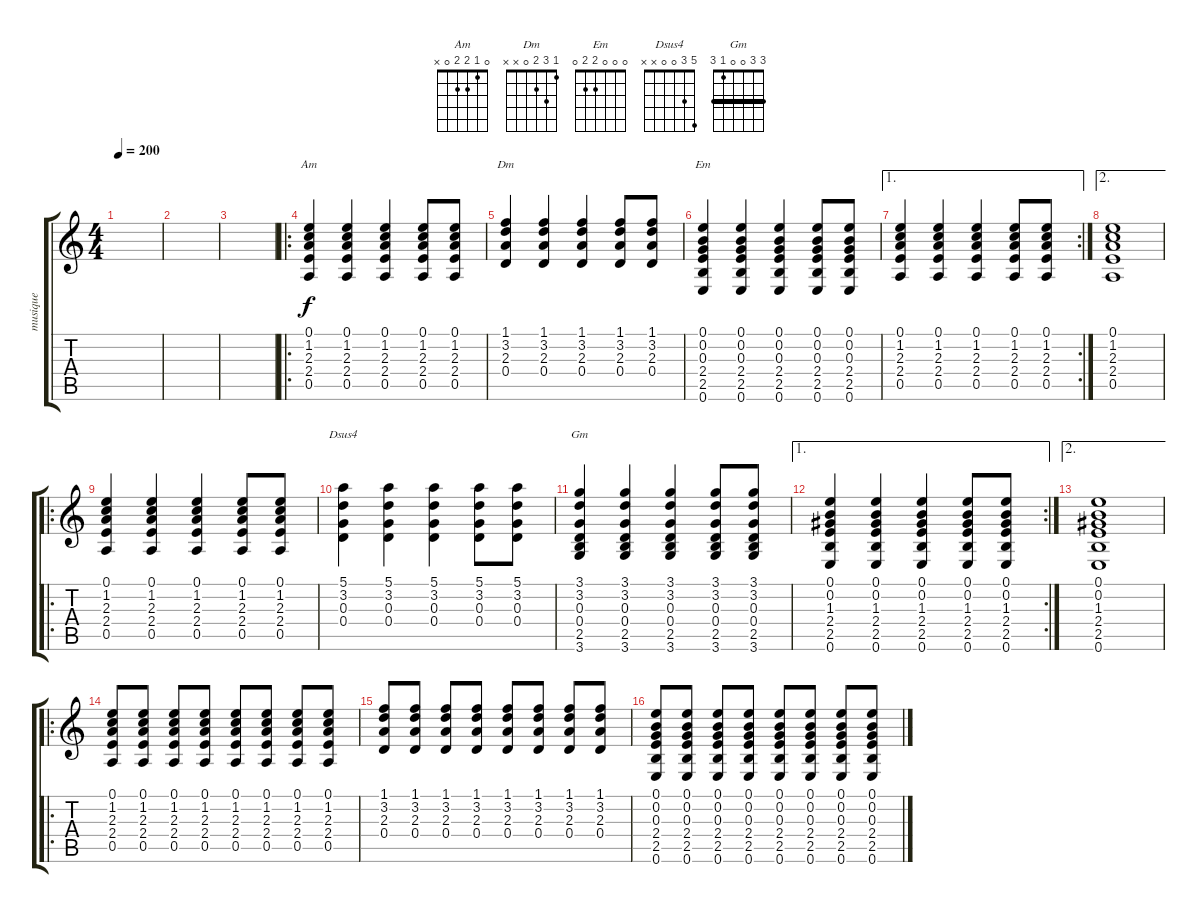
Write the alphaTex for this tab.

\track ("musique" "musique") {instrument acousticguitarsteel}
\staff {score tabs}
\tuning (E4 B3 G3 D3 A2 E2) {hide}
\chord ("Am" 0 1 2 2 0 x)
\chord ("Dm" 1 3 2 0 x x)
\chord ("Em" 0 0 0 2 2 0)
\chord ("Dsus4" 5 3 0 0 x x)
\chord ("Gm" 3 3 0 0 1 3) {barre 3}
\ts (4 4)
\tempo 200
\clef g2
\ks c
|
|
|
\ro
(0.1 1.2 2.3 2.4 0.5).4{ch "Am"} (0.1 1.2 2.3 2.4 0.5).4 (0.1 1.2 2.3 2.4 0.5).4 (0.1 1.2 2.3 2.4 0.5).8 (0.1 1.2 2.3 2.4 0.5).8 |
(1.1 3.2 2.3 0.4).4{ch "Dm"} (1.1 3.2 2.3 0.4).4 (1.1 3.2 2.3 0.4).4 (1.1 3.2 2.3 0.4).8 (1.1 3.2 2.3 0.4).8 |
(0.1 0.2 0.3 2.4 2.5 0.6).4{ch "Em"} (0.1 0.2 0.3 2.4 2.5 0.6).4 (0.1 0.2 0.3 2.4 2.5 0.6).4 (0.1 0.2 0.3 2.4 2.5 0.6).8 (0.1 0.2 0.3 2.4 2.5 0.6).8 |
\ae 1
\rc 2
(0.1 1.2 2.3 2.4 0.5).4 (0.1 1.2 2.3 2.4 0.5).4 (0.1 1.2 2.3 2.4 0.5).4 (0.1 1.2 2.3 2.4 0.5).8 (0.1 1.2 2.3 2.4 0.5).8 |
\ae 2
(0.1 1.2 2.3 2.4 0.5).1 |
\ro
(0.1 1.2 2.3 2.4 0.5).4 (0.1 1.2 2.3 2.4 0.5).4 (0.1 1.2 2.3 2.4 0.5).4 (0.1 1.2 2.3 2.4 0.5).8 (0.1 1.2 2.3 2.4 0.5).8 |
(5.1 3.2 0.3 0.4).4{ch "Dsus4"} (5.1 3.2 0.3 0.4).4 (5.1 3.2 0.3 0.4).4 (5.1 3.2 0.3 0.4).8 (5.1 3.2 0.3 0.4).8 |
(3.1 3.2 0.3 0.4 2.5 3.6).4{ch "Gm"} (3.1 3.2 0.3 0.4 2.5 3.6).4 (3.1 3.2 0.3 0.4 2.5 3.6).4 (3.1 3.2 0.3 0.4 2.5 3.6).8 (3.1 3.2 0.3 0.4 2.5 3.6).8 |
\ae 1
\rc 2
(0.1 0.2 1.3 2.4 2.5 0.6).4 (0.1 0.2 1.3 2.4 2.5 0.6).4 (0.1 0.2 1.3 2.4 2.5 0.6).4 (0.1 0.2 1.3 2.4 2.5 0.6).8 (0.1 0.2 1.3 2.4 2.5 0.6).8 |
\ae 2
(0.1 0.2 1.3 2.4 2.5 0.6).1 |
\ro
(0.1 1.2 2.3 2.4 0.5).8 (0.1 1.2 2.3 2.4 0.5).8 (0.1 1.2 2.3 2.4 0.5).8 (0.1 1.2 2.3 2.4 0.5).8 (0.1 1.2 2.3 2.4 0.5).8 (0.1 1.2 2.3 2.4 0.5).8 (0.1 1.2 2.3 2.4 0.5).8 (0.1 1.2 2.3 2.4 0.5).8 |
(1.1 3.2 2.3 0.4).8 (1.1 3.2 2.3 0.4).8 (1.1 3.2 2.3 0.4).8 (1.1 3.2 2.3 0.4).8 (1.1 3.2 2.3 0.4).8 (1.1 3.2 2.3 0.4).8 (1.1 3.2 2.3 0.4).8 (1.1 3.2 2.3 0.4).8 |
(0.1 0.2 0.3 2.4 2.5 0.6).8 (0.1 0.2 0.3 2.4 2.5 0.6).8 (0.1 0.2 0.3 2.4 2.5 0.6).8 (0.1 0.2 0.3 2.4 2.5 0.6).8 (0.1 0.2 0.3 2.4 2.5 0.6).8 (0.1 0.2 0.3 2.4 2.5 0.6).8 (0.1 0.2 0.3 2.4 2.5 0.6).8 (0.1 0.2 0.3 2.4 2.5 0.6).8
